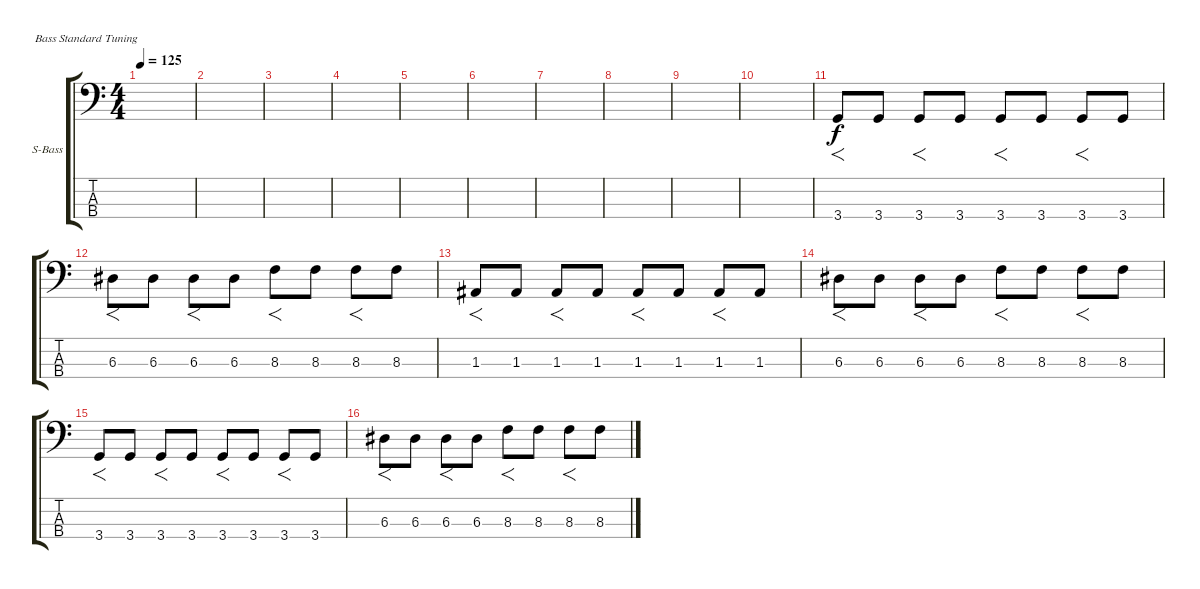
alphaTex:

\defaultSystemsLayout 4
\bracketExtendMode groupsimilarinstruments
\firstSystemTrackNameOrientation horizontal
\otherSystemsTrackNameOrientation horizontal
\track ("Synthesizer Bass" "S-Bass") {instrument synthbass1}
\staff {score tabs}
\tuning (G2 D2 A1 E1)
\ts (4 4)
\tempo 125
\clef f4
\ks c
|
|
\scale
0.487395 |
\scale
0.256303 |
\scale
0.256303 |
\scale
0.333333 |
\scale
0.333333 |
\scale
0.333333 |
\scale
0.333333 |
\scale
0.333333 |
\scale
0.333333 3.4.8{f} 3.4.8 3.4.8{f} 3.4.8 3.4.8{f} 3.4.8 3.4.8{f} 3.4.8 |
\scale
0.333333 6.3.8{f} 6.3.8 6.3.8{f} 6.3.8 8.3.8{f} 8.3.8 8.3.8{f} 8.3.8 |
\scale
0.333333 1.3.8{f} 1.3.8 1.3.8{f} 1.3.8 1.3.8{f} 1.3.8 1.3.8{f} 1.3.8 |
\scale
0.333333 6.3.8{f} 6.3.8 6.3.8{f} 6.3.8 8.3.8{f} 8.3.8 8.3.8{f} 8.3.8 |
\scale
0.333333 3.4.8{f} 3.4.8 3.4.8{f} 3.4.8 3.4.8{f} 3.4.8 3.4.8{f} 3.4.8 |
\scale
0.333333 6.3.8{f} 6.3.8 6.3.8{f} 6.3.8 8.3.8{f} 8.3.8 8.3.8{f} 8.3.8
